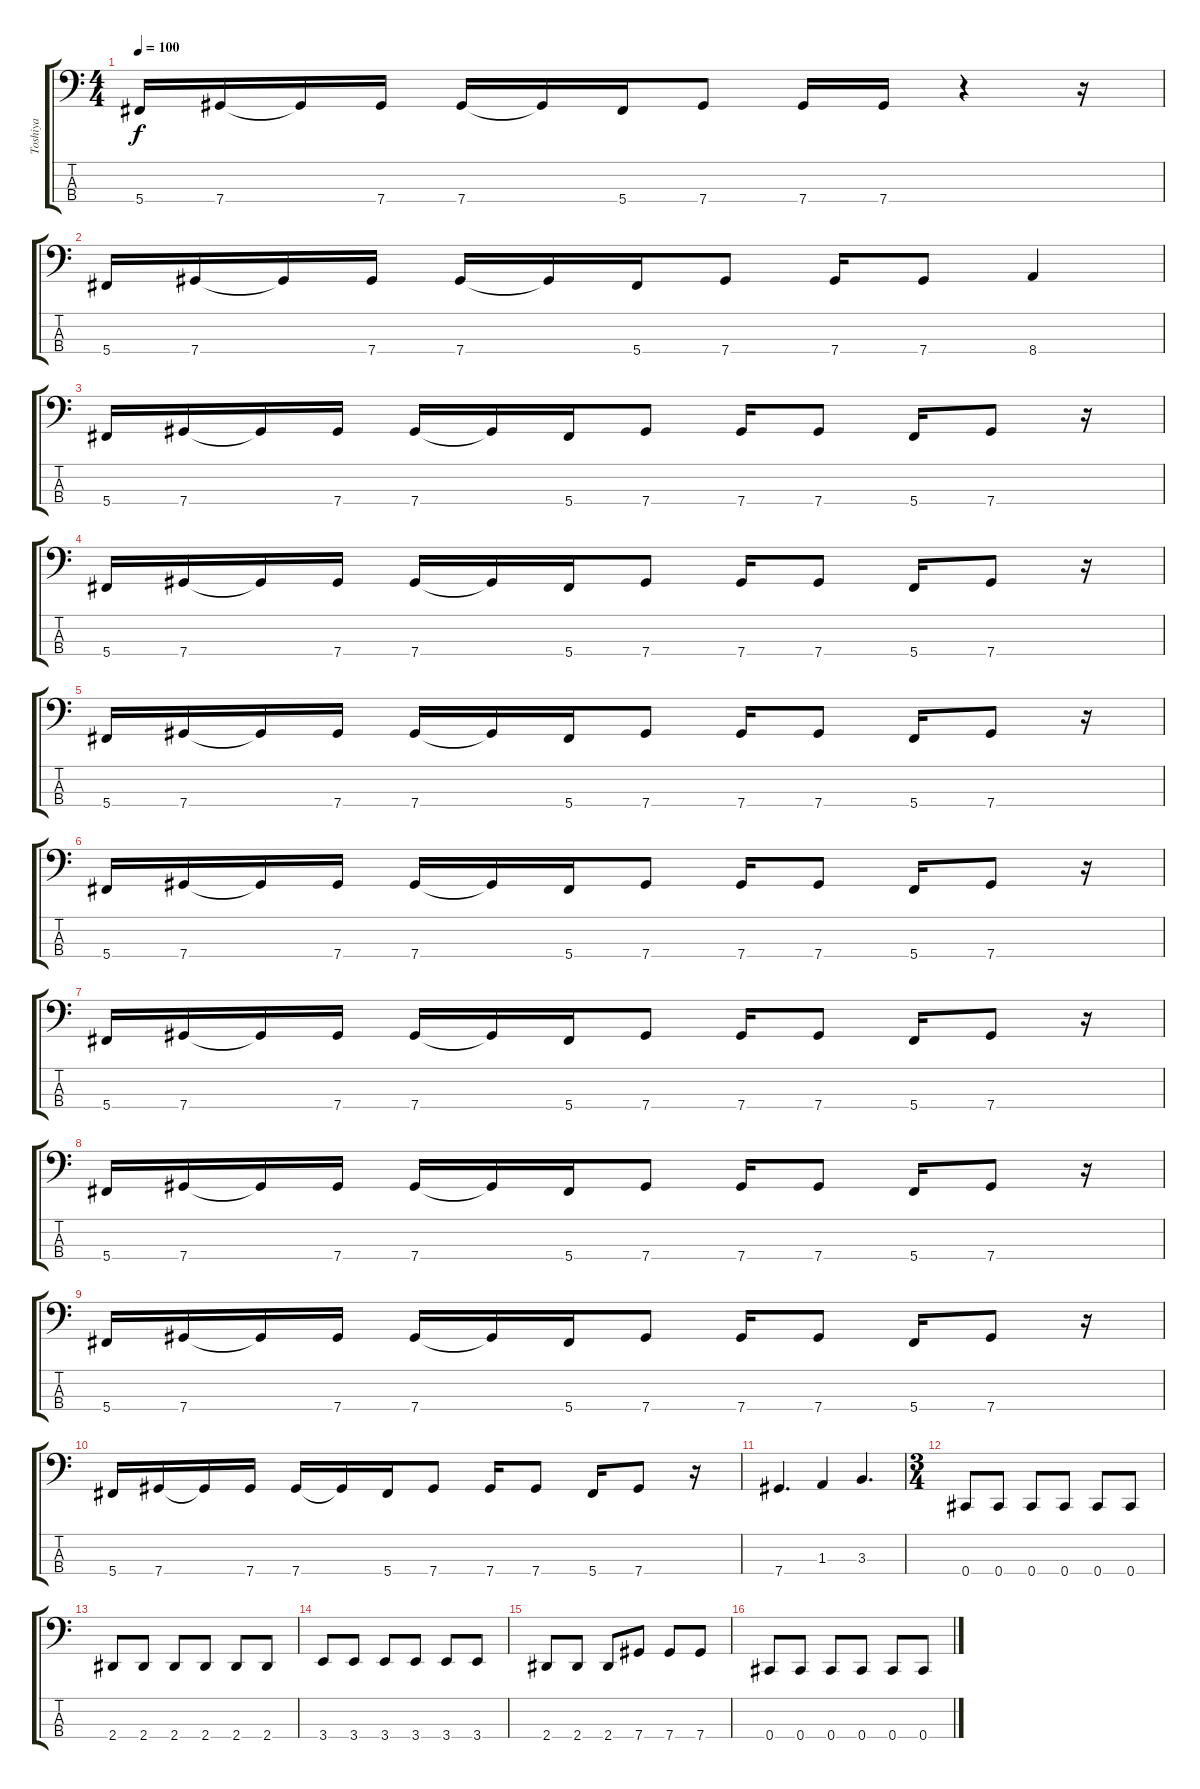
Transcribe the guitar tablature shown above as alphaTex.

\track ("Toshiya" "Toshiya") {instrument electricbasspick}
\staff {score tabs}
\tuning (Gb2 Db2 Ab1 Db1) {hide}
\ts (4 4)
\tempo 100
\clef f4
\ks c
5.4.16{dy f} 7.4.16 7.4{t}.16 7.4.16 7.4.16 7.4{t}.16 5.4.16 7.4.8 7.4.16 7.4.16 r.4 r.16 |
5.4.16 7.4.16 7.4{t}.16 7.4.16 7.4.16 7.4{t}.16 5.4.16 7.4.8 7.4.16 7.4.8 8.4.4 |
5.4.16 7.4.16 7.4{t}.16 7.4.16 7.4.16 7.4{t}.16 5.4.16 7.4.8 7.4.16 7.4.8 5.4.16 7.4.8 r.16 |
5.4.16 7.4.16 7.4{t}.16 7.4.16 7.4.16 7.4{t}.16 5.4.16 7.4.8 7.4.16 7.4.8 5.4.16 7.4.8 r.16 |
5.4.16 7.4.16 7.4{t}.16 7.4.16 7.4.16 7.4{t}.16 5.4.16 7.4.8 7.4.16 7.4.8 5.4.16 7.4.8 r.16 |
5.4.16 7.4.16 7.4{t}.16 7.4.16 7.4.16 7.4{t}.16 5.4.16 7.4.8 7.4.16 7.4.8 5.4.16 7.4.8 r.16 |
5.4.16 7.4.16 7.4{t}.16 7.4.16 7.4.16 7.4{t}.16 5.4.16 7.4.8 7.4.16 7.4.8 5.4.16 7.4.8 r.16 |
5.4.16 7.4.16 7.4{t}.16 7.4.16 7.4.16 7.4{t}.16 5.4.16 7.4.8 7.4.16 7.4.8 5.4.16 7.4.8 r.16 |
5.4.16 7.4.16 7.4{t}.16 7.4.16 7.4.16 7.4{t}.16 5.4.16 7.4.8 7.4.16 7.4.8 5.4.16 7.4.8 r.16 |
5.4.16 7.4.16 7.4{t}.16 7.4.16 7.4.16 7.4{t}.16 5.4.16 7.4.8 7.4.16 7.4.8 5.4.16 7.4.8 r.16 |
7.4.4{d} 1.3.4 3.3.4{d} |
\ts (3 4)
0.4.8 0.4.8 0.4.8 0.4.8 0.4.8 0.4.8 |
2.4.8 2.4.8 2.4.8 2.4.8 2.4.8 2.4.8 |
3.4.8 3.4.8 3.4.8 3.4.8 3.4.8 3.4.8 |
2.4.8 2.4.8 2.4.8 7.4.8 7.4.8 7.4.8 |
0.4.8 0.4.8 0.4.8 0.4.8 0.4.8 0.4.8
